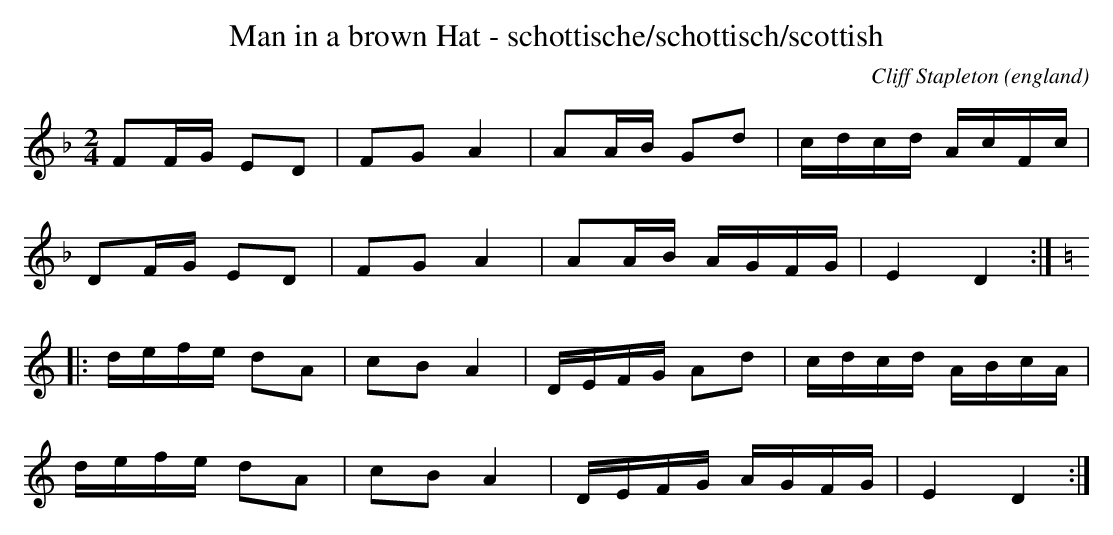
X:1
T:Man in a brown Hat - schottische/schottisch/scottish
O:england
C:Cliff Stapleton
M:2/4
L:1/16
K:Dm
F2FG E2D2|F2G2A4|A2AB G2d2|cdcd AcFc|
D2FG E2D2|F2G2A4|A2AB AGFG|E4D4:|
K:D dorian
|:defe d2A2|c2B2A4|DEFG A2d2|cdcd ABcA|
defe d2A2|c2B2A4|DEFG AGFG|E4D4:|
